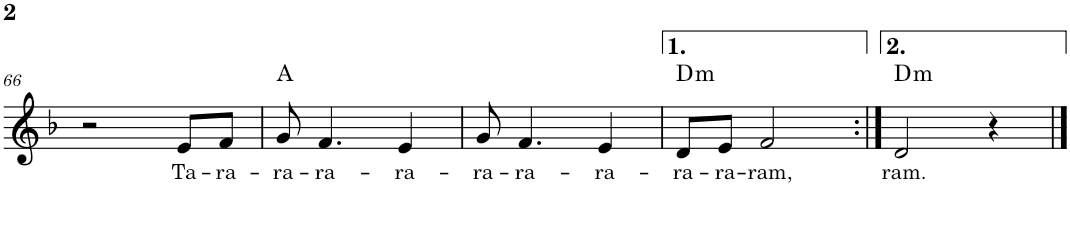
**kern	**text	**harte
*part1	*part1	*part1
*staff1	*staff1	*
*I"Piano	*	*
*I'Pno.	*	*
!!LO:PB:g=z
*clefG2	*	*
*k[b-]	*	*
*M3/4	*	*
=66	=66	=66
2r	.	.
!	!LO:LY:b	!
8e/L	Ta-	.
!	!LO:LY:b	!
8f/J	-ra-	.
=67	=67	=67
!	!LO:LY:b	!
8g/	-ra-	A:maj
!	!LO:LY:b	!
4.f/	-ra-	.
!	!LO:LY:b	!
4e/	-ra-	.
=68	=68	=68
!	!LO:LY:b	!
8g/	-ra-	.
!	!LO:LY:b	!
4.f/	-ra-	.
!	!LO:LY:b	!
4e/	-ra-	.
=69	=69	=69
!	!LO:LY:b	!LO:H:kt=m
8d/L	-ra-	D:min
!	!LO:LY:b	!
8e/J	-ra-	.
!	!LO:LY:b	!
2f/	-ram,	.
=70:|!	=70:|!	=70:|!
!	!LO:LY:b	!LO:H:kt=m
2d/	ram.	D:min
4r	.	.
==	==	==
*-	*-	*-
